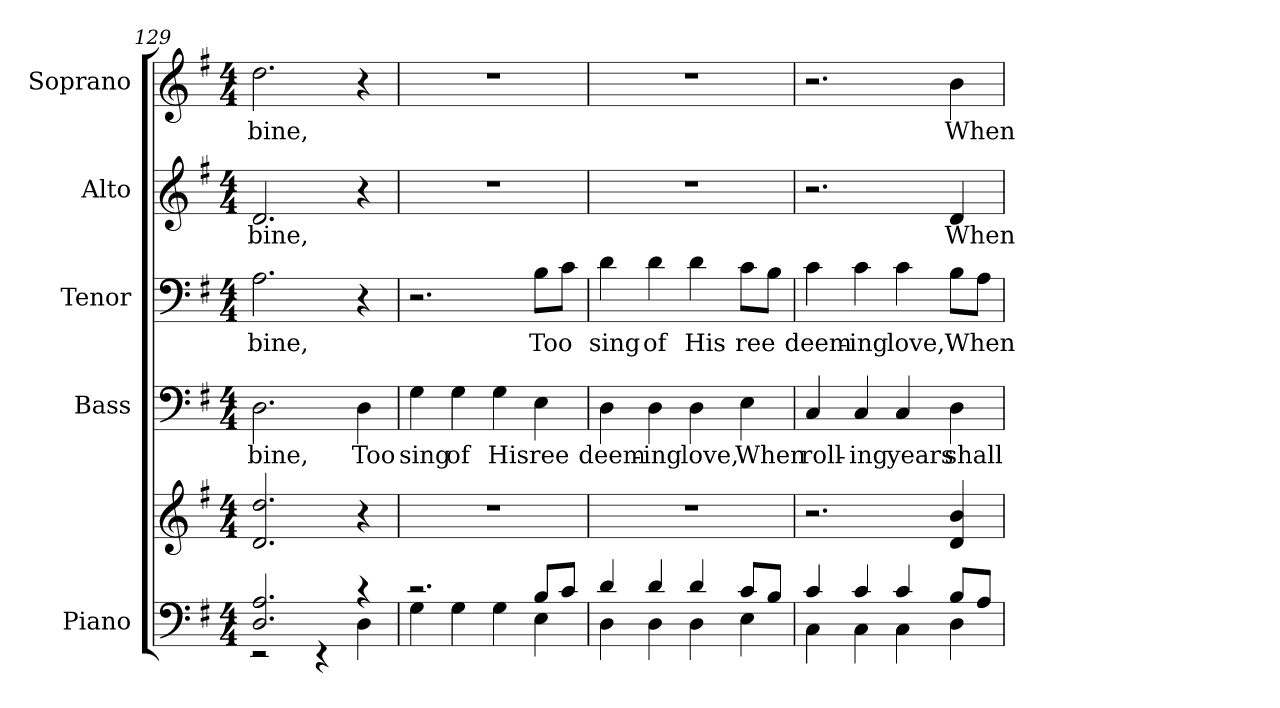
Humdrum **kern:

**kern	**kern	**kern	**text	**kern	**text	**kern	**text	**kern	**text
*part5	*part5	*part4	*part4	*part3	*part3	*part2	*part2	*part1	*part1
*staff6	*staff5	*staff4	*staff4	*staff3	*staff3	*staff2	*staff2	*staff1	*staff1
*I"Piano	*	*I"Bass	*	*I"Tenor	*	*I"Alto	*	*I"Soprano	*
*I'Pno.	*	*I'B.	*	*I'T.	*	*I'A.	*	*I'S.	*
!!LO:PB:g=z
*clefF4	*clefG2	*clefF4	*	*clefF4	*	*clefG2	*	*clefG2	*
*k[f#]	*k[f#]	*k[f#]	*	*k[f#]	*	*k[f#]	*	*k[f#]	*
*G:	*G:	*G:	*	*G:	*	*G:	*	*G:	*
*M4/4	*M4/4	*M4/4	*	*M4/4	*	*M4/4	*	*M4/4	*
=129	=129	=129	=129	=129	=129	=129	=129	=129	=129
*^	*	*	*	*	*	*	*	*	*
!	!	!	!	!LO:LY:b:color=#000000	!	!	!	!	!	!
!	!	!	!	!	!	!LO:LY:b:color=#000000	!	!	!	!
!	!	!	!	!	!	!	!	!LO:LY:b:color=#000000	!	!
!	!	!	!	!	!	!	!	!	!	!LO:LY:b:color=#000000
2.Di/ 2.Ai	2r	2.di/ 2.ddi	2.Di\	-bine,	2.Ai\	-bine,	2.di/	-bine,	2.ddi\	-bine,
.	4r	.	.	.	.	.	.	.	.	.
!	!	!	!	!LO:LY:b:color=#000000	!	!	!	!	!	!
4r	4Di\	4r	4Di\	Too	4r	.	4r	.	4r	.
=130	=130	=130	=130	=130	=130	=130	=130	=130	=130	=130
!	!	!	!	!LO:LY:b:color=#000000	!	!	!	!	!	!
2.r	4Gi\	1r	4Gi\	sing	2.r	.	1r	.	1r	.
!	!	!	!	!LO:LY:b:color=#000000	!	!	!	!	!	!
.	4Gi\	.	4Gi\	of	.	.	.	.	.	.
!	!	!	!	!LO:LY:b:color=#000000	!	!	!	!	!	!
.	4Gi\	.	4Gi\	His	.	.	.	.	.	.
!	!	!	!	!LO:LY:b:color=#000000	!	!	!	!	!	!
!	!	!	!	!	!	!LO:LY:b:color=#000000	!	!	!	!
8Bi/L	4Ei\	.	4Ei\	ree	8Bi\L	Too	.	.	.	.
8ci/J	.	.	.	.	8ci\J	.	.	.	.	.
!!LO:PB:g=z
=131	=131	=131	=131	=131	=131	=131	=131	=131	=131	=131
!	!	!	!	!LO:LY:b:color=#000000	!	!	!	!	!	!
!	!	!	!	!	!	!LO:LY:b:color=#000000	!	!	!	!
4di/	4Di\	1r	4Di\	deem-	4di\	sing	1r	.	1r	.
!	!	!	!	!LO:LY:b:color=#000000	!	!	!	!	!	!
!	!	!	!	!	!	!LO:LY:b:color=#000000	!	!	!	!
4di/	4Di\	.	4Di\	-ing	4di\	of	.	.	.	.
!	!	!	!	!LO:LY:b:color=#000000	!	!	!	!	!	!
!	!	!	!	!	!	!LO:LY:b:color=#000000	!	!	!	!
4di/	4Di\	.	4Di\	love,	4di\	His	.	.	.	.
!	!	!	!	!LO:LY:b:color=#000000	!	!	!	!	!	!
!	!	!	!	!	!	!LO:LY:b:color=#000000	!	!	!	!
8ci/L	4Ei\	.	4Ei\	When	8ci\L	ree	.	.	.	.
8Bi/J	.	.	.	.	8Bi\J	.	.	.	.	.
=132	=132	=132	=132	=132	=132	=132	=132	=132	=132	=132
!	!	!	!	!LO:LY:b:color=#000000	!	!	!	!	!	!
!	!	!	!	!	!	!LO:LY:b:color=#000000	!	!	!	!
4ci/	4Ci\	2.r	4Ci/	roll-	4ci\	deem-	2.r	.	2.r	.
!	!	!	!	!LO:LY:b:color=#000000	!	!	!	!	!	!
!	!	!	!	!	!	!LO:LY:b:color=#000000	!	!	!	!
4ci/	4Ci\	.	4Ci/	-ing	4ci\	-ing	.	.	.	.
!	!	!	!	!LO:LY:b:color=#000000	!	!	!	!	!	!
!	!	!	!	!	!	!LO:LY:b:color=#000000	!	!	!	!
4ci/	4Ci\	.	4Ci/	years	4ci\	love,	.	.	.	.
!	!	!	!	!LO:LY:b:color=#000000	!	!	!	!	!	!
!	!	!	!	!	!	!LO:LY:b:color=#000000	!	!	!	!
!	!	!	!	!	!	!	!	!LO:LY:b:color=#000000	!	!
!	!	!	!	!	!	!	!	!	!	!LO:LY:b:color=#000000
8Bi/L	4Di\	4di/ 4bi	4Di\	shall	8Bi\L	When	4di/	When	4bi\	When
8Ai/J	.	.	.	.	8Ai\J	.	.	.	.	.
*v	*v	*	*	*	*	*	*	*	*	*
=	=	=	=	=	=	=	=	=	=
*-	*-	*-	*-	*-	*-	*-	*-	*-	*-
